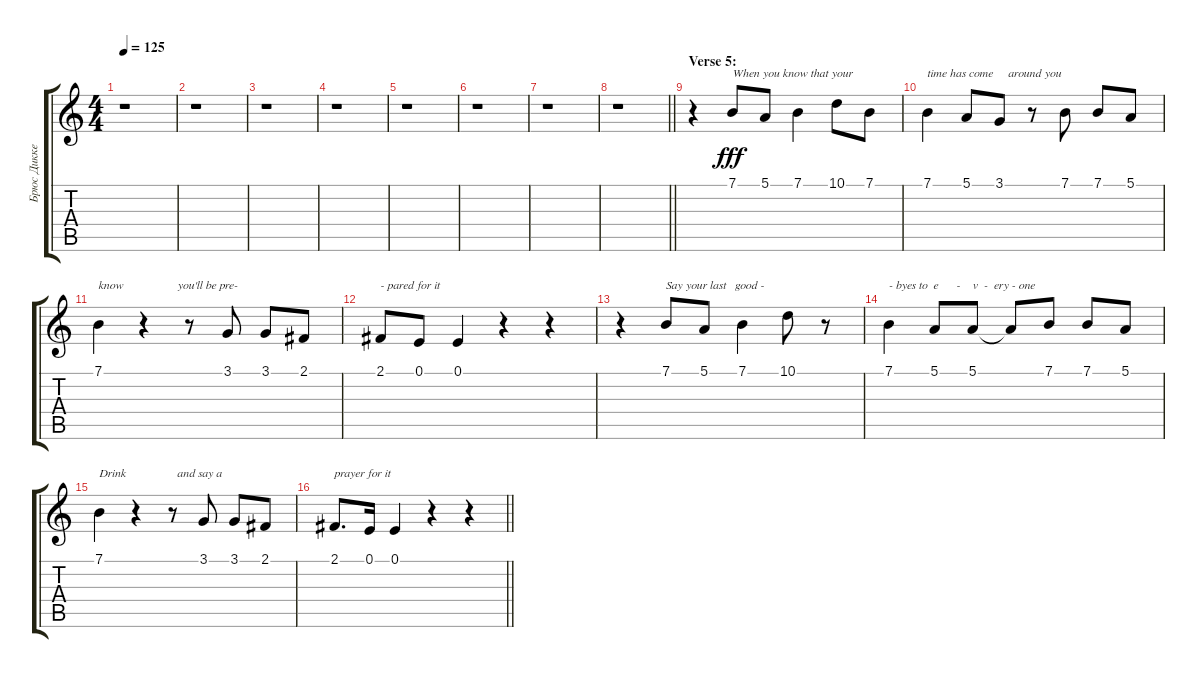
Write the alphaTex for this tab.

\track ("Брюс Диккенс" "Брюс Дикке") {instrument altosax}
\staff {score tabs}
\tuning (E4 B3 G3 D3 A2 E2) {hide}
\ts (4 4)
\tempo 125
\clef g2
\ks c
r.1{dy fff} |
r.1 |
r.1 |
r.1 |
r.1 |
r.1 |
r.1 |
\barLineRight lightlight
r.1 |
\section ("" "Verse 5:")
r.4 7.1.8{txt "When you know that your"} 5.1.8 7.1.4 10.1.8 7.1.8 |
7.1.4{txt "time has come     around you"} 5.1.8 3.1.8 r.8 7.1.8 7.1.8 5.1.8 |
7.1.4{txt "know                  you'll be pre-"} r.4 r.8 3.1.8 3.1.8 2.1.8 |
2.1.8{txt "- pared for it "} 0.1.8 0.1.4 r.4 r.4 |
r.4 7.1.8{txt "Say your last   good -"} 5.1.8 7.1.4 10.1.8 r.8 |
7.1.4{txt "- byes to  e      -    v  -  ery - one"} 5.1.8 5.1.8 5.1{t}.8 7.1.8 7.1.8 5.1.8 |
7.1.4{txt "Drink                 and say a"} r.4 r.8 3.1.8 3.1.8 2.1.8 |
\barLineRight lightlight
2.1.8{d txt "prayer for it"} 0.1.16 0.1.4 r.4 r.4
